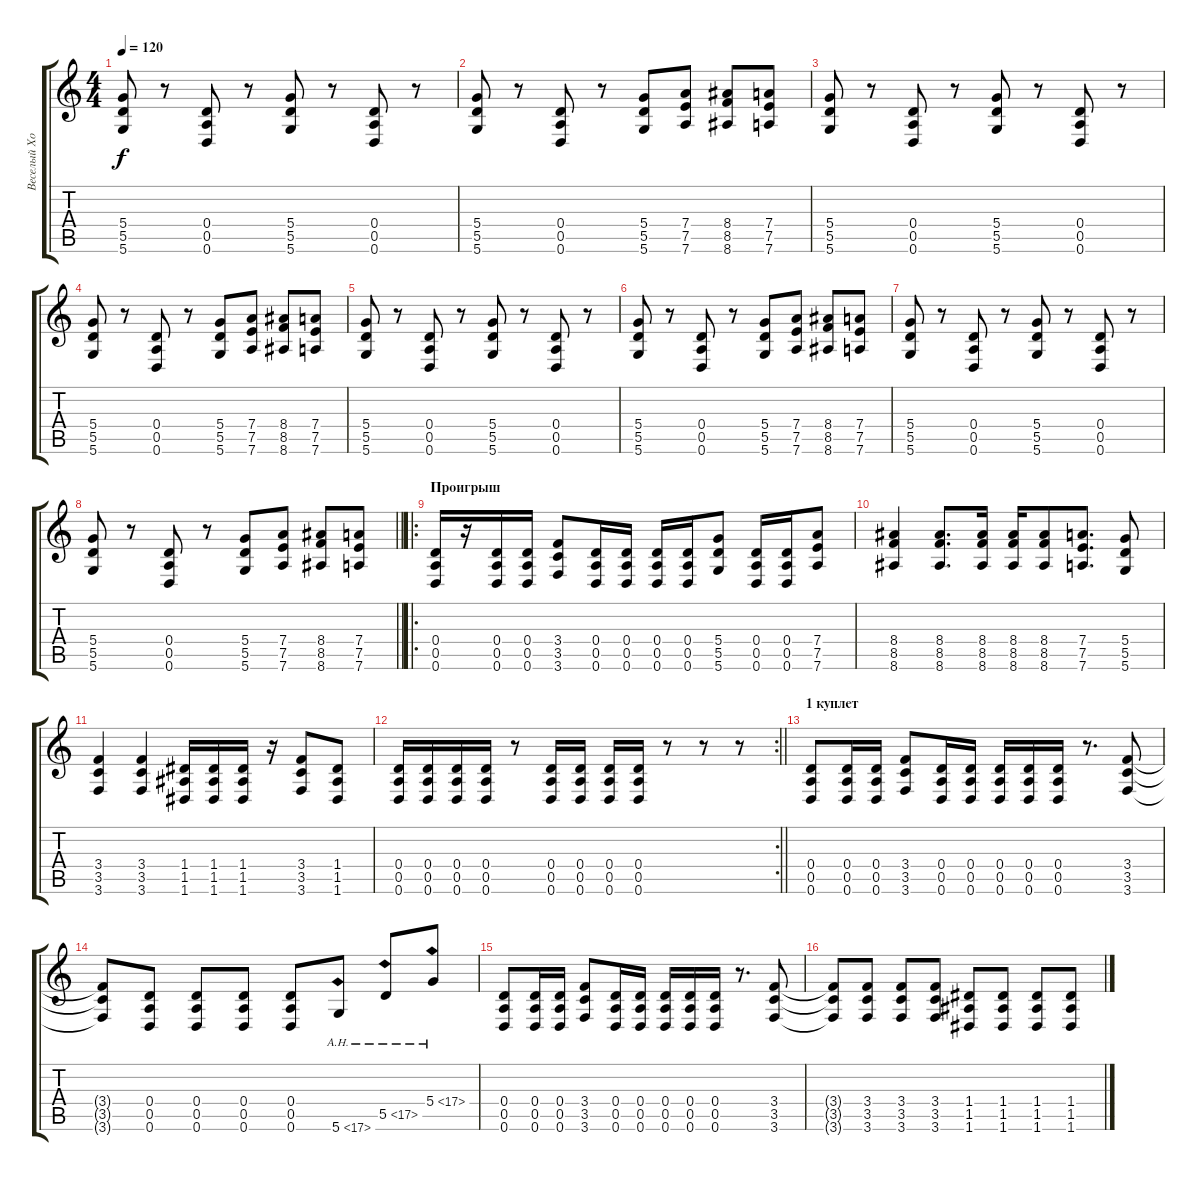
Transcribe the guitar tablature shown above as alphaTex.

\track ("Веселый Хобит" "Веселый Хо") {instrument overdrivenguitar}
\staff {score tabs}
\tuning (E4 B3 G3 D3 A2 D2) {hide}
\ts (4 4)
\tempo 120
\clef g2
\ks c
(5.4 5.5 5.6).8{dy f} r.8 (0.4 0.5 0.6).8 r.8 (5.4 5.5 5.6).8 r.8 (0.4 0.5 0.6).8 r.8 |
(5.4 5.5 5.6).8 r.8 (0.4 0.5 0.6).8 r.8 (5.4 5.5 5.6).8 (7.4 7.5 7.6).8 (8.4 8.5 8.6).8 (7.4 7.5 7.6).8 |
(5.4 5.5 5.6).8 r.8 (0.4 0.5 0.6).8 r.8 (5.4 5.5 5.6).8 r.8 (0.4 0.5 0.6).8 r.8 |
(5.4 5.5 5.6).8 r.8 (0.4 0.5 0.6).8 r.8 (5.4 5.5 5.6).8 (7.4 7.5 7.6).8 (8.4 8.5 8.6).8 (7.4 7.5 7.6).8 |
(5.4 5.5 5.6).8 r.8 (0.4 0.5 0.6).8 r.8 (5.4 5.5 5.6).8 r.8 (0.4 0.5 0.6).8 r.8 |
(5.4 5.5 5.6).8 r.8 (0.4 0.5 0.6).8 r.8 (5.4 5.5 5.6).8 (7.4 7.5 7.6).8 (8.4 8.5 8.6).8 (7.4 7.5 7.6).8 |
(5.4 5.5 5.6).8 r.8 (0.4 0.5 0.6).8 r.8 (5.4 5.5 5.6).8 r.8 (0.4 0.5 0.6).8 r.8 |
\barLineRight lightlight
(5.4 5.5 5.6).8 r.8 (0.4 0.5 0.6).8 r.8 (5.4 5.5 5.6).8 (7.4 7.5 7.6).8 (8.4 8.5 8.6).8 (7.4 7.5 7.6).8 |
\ro
\section ("" "Проигрыш")
(0.4 0.5 0.6).16 r.16 (0.4 0.5 0.6).16 (0.4 0.5 0.6).16 (3.4 3.5 3.6).8 (0.4 0.5 0.6).16 (0.4 0.5 0.6).16 (0.4 0.5 0.6).16 (0.4 0.5 0.6).16 (5.4 5.5 5.6).8 (0.4 0.5 0.6).16 (0.4 0.5 0.6).16 (7.4 7.5 7.6).8 |
(8.4 8.5 8.6).4 (8.4 8.5 8.6).8{d} (8.4 8.5 8.6).16 (8.4 8.5 8.6).16 (8.4 8.5 8.6).8 (7.4 7.5 7.6).8{d} (5.4 5.5 5.6).8 |
(3.4 3.5 3.6).4 (3.4 3.5 3.6).4 (1.4 1.5 1.6).16 (1.4 1.5 1.6).16 (1.4 1.5 1.6).16 r.16 (3.4 3.5 3.6).8 (1.4 1.5 1.6).8 |
\rc 2
\barLineRight lightlight
(0.4 0.5 0.6).16 (0.4 0.5 0.6).16 (0.4 0.5 0.6).16 (0.4 0.5 0.6).16 r.8 (0.4 0.5 0.6).16 (0.4 0.5 0.6).16 (0.4 0.5 0.6).16 (0.4 0.5 0.6).16 r.8 r.8 r.8 |
\section ("" "1 куплет")
(0.4 0.5 0.6).8 (0.4 0.5 0.6).16 (0.4 0.5 0.6).16 (3.4 3.5 3.6).8 (0.4 0.5 0.6).16 (0.4 0.5 0.6).16 (0.4 0.5 0.6).16 (0.4 0.5 0.6).16 (0.4 0.5 0.6).16 r.8{d} (3.4 3.5 3.6).8 |
(3.4{t} 3.5{t} 3.6{t}).8 (0.4 0.5 0.6).8 (0.4 0.5 0.6).8 (0.4 0.5 0.6).8 (0.4 0.5 0.6).8 5.6{ah 12}.8 5.5{ah 12}.8 5.4{ah 12}.8 |
(0.4 0.5 0.6).8 (0.4 0.5 0.6).16 (0.4 0.5 0.6).16 (3.4 3.5 3.6).8 (0.4 0.5 0.6).16 (0.4 0.5 0.6).16 (0.4 0.5 0.6).16 (0.4 0.5 0.6).16 (0.4 0.5 0.6).16 r.8{d} (3.4 3.5 3.6).8 |
(3.4{t} 3.5{t} 3.6{t}).8 (3.4 3.5 3.6).8 (3.4 3.5 3.6).8 (3.4 3.5 3.6).8 (1.4 1.5 1.6).8 (1.4 1.5 1.6).8 (1.4 1.5 1.6).8 (1.4 1.5 1.6).8
